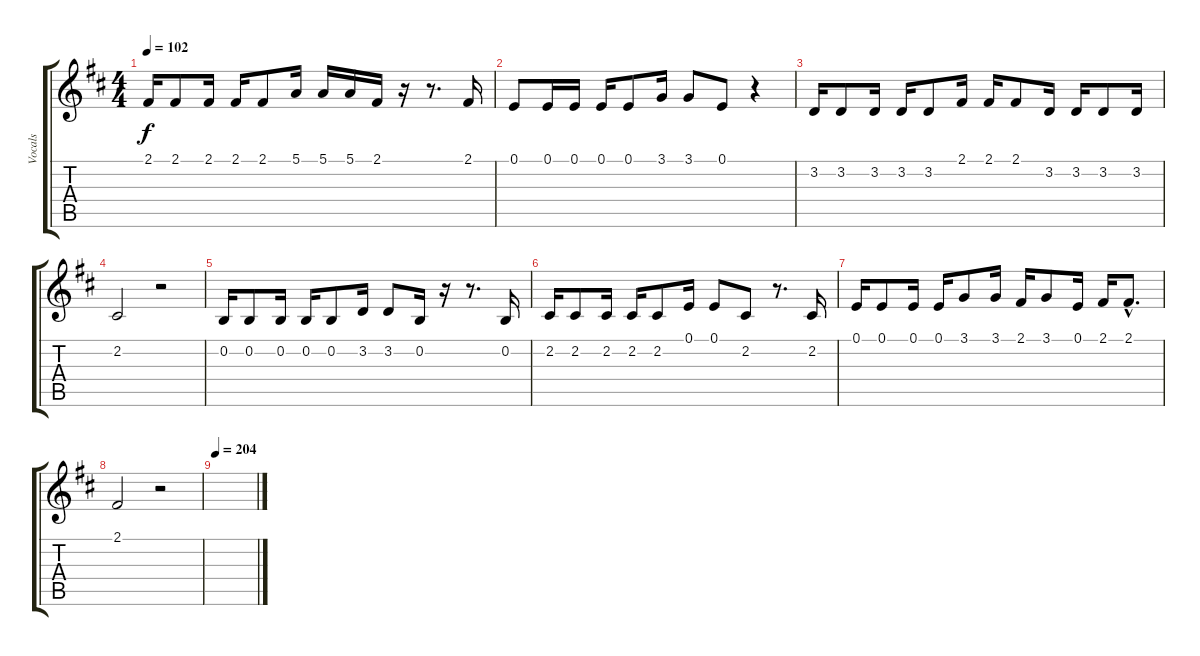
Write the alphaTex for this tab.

\track ("Vocals" "Vocals") {instrument oboe}
\staff {score tabs}
\tuning (E4 B3 G3 D3 A2 E2) {hide}
\ts (4 4)
\tempo 102
\clef g2
\ks d
2.1.16{dy f} 2.1.8 2.1.16 2.1.16 2.1.8 5.1.16 5.1.16 5.1.16 2.1.16 r.16 r.8{d} 2.1.16 |
0.1.8 0.1.16 0.1.16 0.1.16 0.1.8 3.1.16 3.1.8 0.1.8 r.4 |
3.2.16 3.2.8 3.2.16 3.2.16 3.2.8 2.1.16 2.1.16 2.1.8 3.2.16 3.2.16 3.2.8 3.2.16 |
2.2.2 r.2 |
0.2.16 0.2.8 0.2.16 0.2.16 0.2.8 3.2.16 3.2.8 0.2.16 r.16 r.8{d} 0.2.16 |
2.2.16 2.2.8 2.2.16 2.2.16 2.2.8 0.1.16 0.1.8 2.2.8 r.8{d} 2.2.16 |
0.1.16 0.1.8 0.1.16 0.1.16 3.1.8 3.1.16 2.1.16 3.1.8 0.1.16 2.1.16 2.1{hac}.8{d} |
2.1.2 r.2 |
\tempo 204
